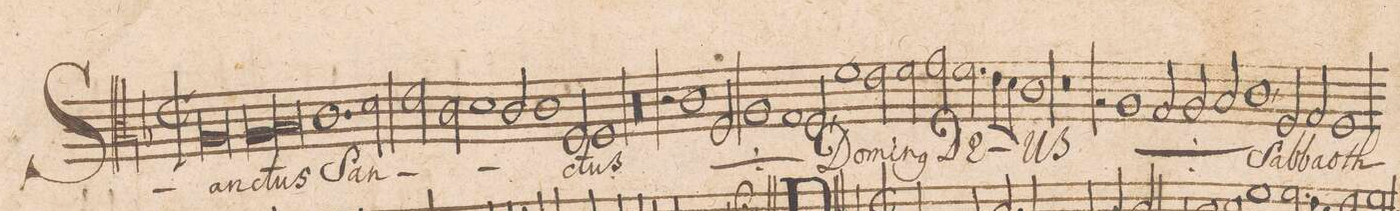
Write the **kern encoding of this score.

**kern	**text
*I"TENOR.	*
*clefC3	*
*k[b-]	*
*met(C|)	*
*M2/1	*
0A	San-
=2-	=2-
*lig	*
1A	-ctus
1B-	.
*Xlig	*
=3-	=3-
1.c	San-
*2\right	*
2d\	.
=4-	=4-
2e\	.
2c\	.
1d	.
=5-	=5-
2c/	.
1c	.
2F/	.
=6-	=6-
1F	-ctus
00r	.
=7-	=7-
=8-	=8-
2r	.
*	*ij
1c	San-
=9-	=9-
2F/	.
1A	.
=10-	=10-
1G	.
2F,</	-ctus
*	*Xij
1f	Do-
=11-	=11-
2e\	-mi-
2f\	-n(us)
2g\	DE-
=12-	=12-
2.f\	.
8e\L	.
8d\J	.
1c	-US
=13-	=13-
0r	.
=14-	=14-
2r	.
*	*ij
1A	DE-
2G/	.
=15-	=15-
2A/	.
2B-/	.
1c,	-US
*	*Xij
=16-	=16-
2F/	Sab-
2G/	-ba-
1F	-oth
=17-	=17-
*-	*-
